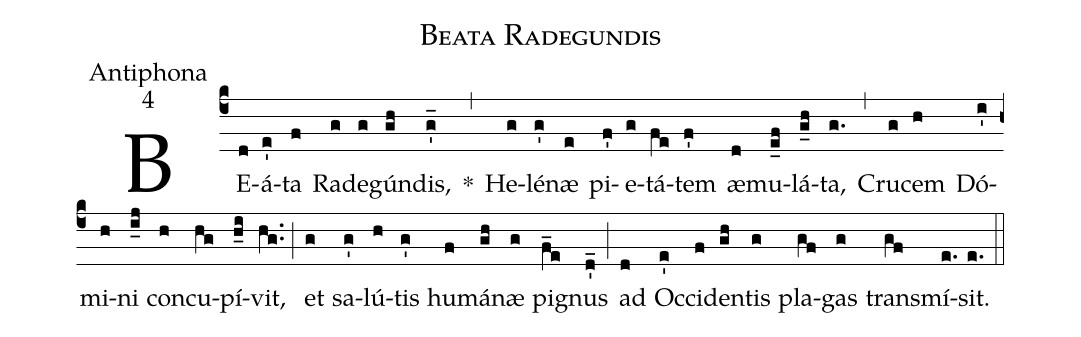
name:Beata Radegundis;
office-part:Antiphona;
mode:4;
%%
(c4) BE(d)á(e')ta(f) Ra(g)de(g)gún(gh)dis,(g'_) *(,) He(g)lé(g')næ(e) pi(f')e(g)tá(fe)tem(f') æ(d)mu(e_f)lá(g_h)ta,(g.) (,) Cru(g)cem(h) Dó(i')mi(h)ni(i_j) con(h)cu(hg)pí(h_i)vit,(hg..) (;) et(g) sa(g')lú(h)tis(g') hu(f)má(gh)næ(g) pi(f_e)gnus(d'_) (;) ad(d) Oc(e')ci(f)den(gh)tis(g) pla(gf)gas(g) trans(gf)mí(e.)sit.(e.) (::)
